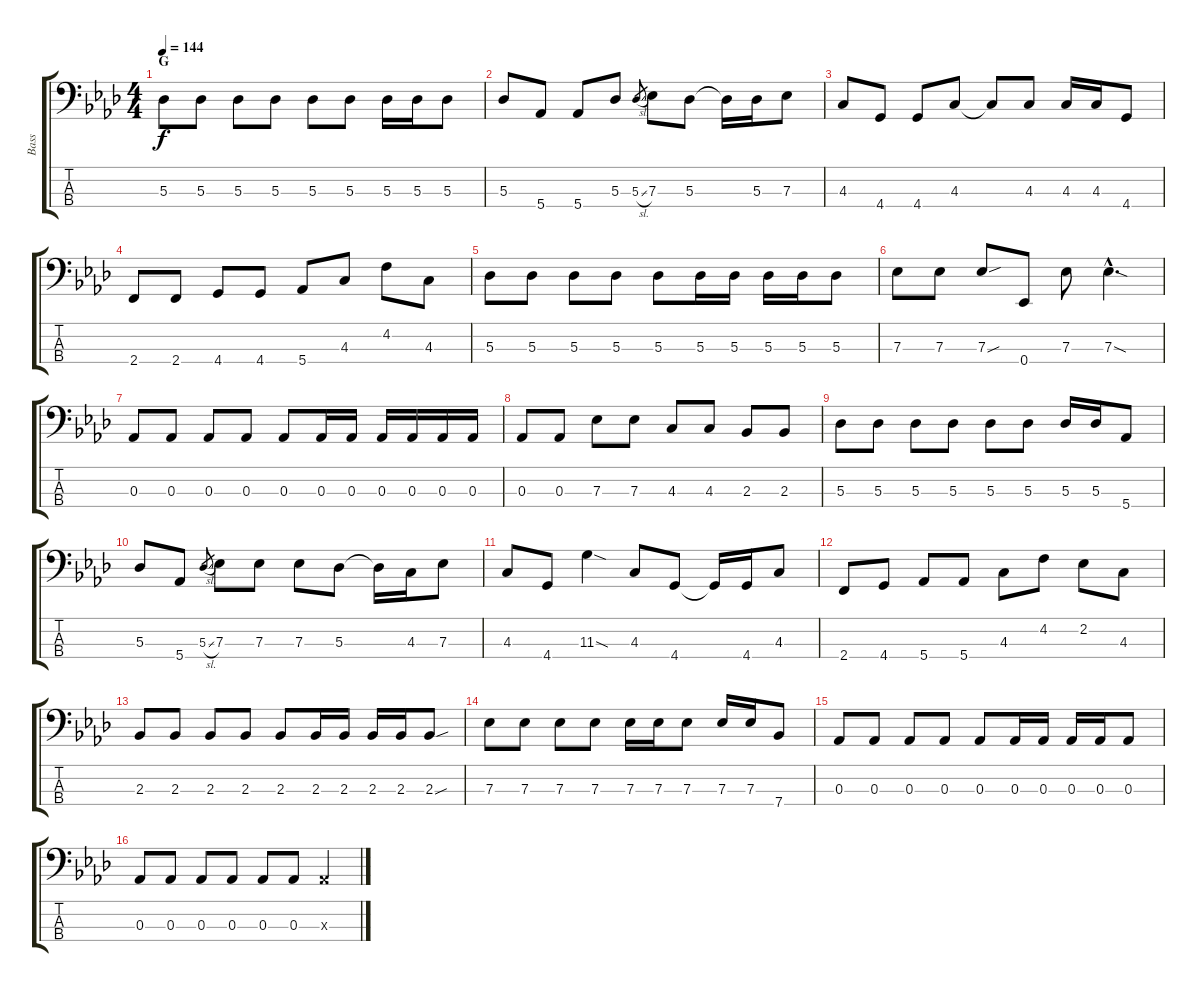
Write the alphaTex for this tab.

\track ("Bass" "Bass") {instrument electricbasspick}
\staff {score tabs}
\tuning (Gb2 Db2 Ab1 Eb1) {hide}
\ts (4 4)
\section ("" "G")
\tempo 144
\clef f4
\ks ab
5.3.8{dy f} 5.3.8 5.3.8 5.3.8 5.3.8 5.3.8 5.3.16 5.3.16 5.3.8 |
5.3.8 5.4.8 5.4.8 5.3.8 5.3{sl}.8{gr} 7.3.8 5.3.8 5.3{t}.16 5.3.16 7.3.8 |
4.3.8 4.4.8 4.4.8 4.3.8 4.3{t}.8 4.3.8 4.3.16 4.3.16 4.4.8 |
2.4.8 2.4.8 4.4.8 4.4.8 5.4.8 4.3.8 4.2.8 4.3.8 |
5.3.8 5.3.8 5.3.8 5.3.8 5.3.8 5.3.16 5.3.16 5.3.16 5.3.16 5.3.8 |
7.3.8 7.3.8 7.3{sou}.8 0.4.8 7.3.8 7.3{sod hac}.4{d} |
0.3.8 0.3.8 0.3.8 0.3.8 0.3.8 0.3.16 0.3.16 0.3.16 0.3.16 0.3.16 0.3.16 |
0.3.8 0.3.8 7.3.8 7.3.8 4.3.8 4.3.8 2.3.8 2.3.8 |
5.3.8 5.3.8 5.3.8 5.3.8 5.3.8 5.3.8 5.3.16 5.3.16 5.4.8 |
5.3.8 5.4.8 5.3{sl}.8{gr} 7.3.8 7.3.8 7.3.8 5.3.8 5.3{t}.16 4.3.16 7.3.8 |
4.3.8 4.4.8 11.3{sod}.4 4.3.8 4.4.8 4.4{t}.16 4.4.16 4.3.8 |
2.4.8 4.4.8 5.4.8 5.4.8 4.3.8 4.2.8 2.2.8 4.3.8 |
2.3.8 2.3.8 2.3.8 2.3.8 2.3.8 2.3.16 2.3.16 2.3.16 2.3.16 2.3{sou}.8 |
7.3.8 7.3.8 7.3.8 7.3.8 7.3.16 7.3.16 7.3.8 7.3.16 7.3.16 7.4.8 |
0.3.8 0.3.8 0.3.8 0.3.8 0.3.8 0.3.16 0.3.16 0.3.16 0.3.16 0.3.8 |
0.3.8 0.3.8 0.3.8 0.3.8 0.3.8 0.3.8 0.3{x}.4
